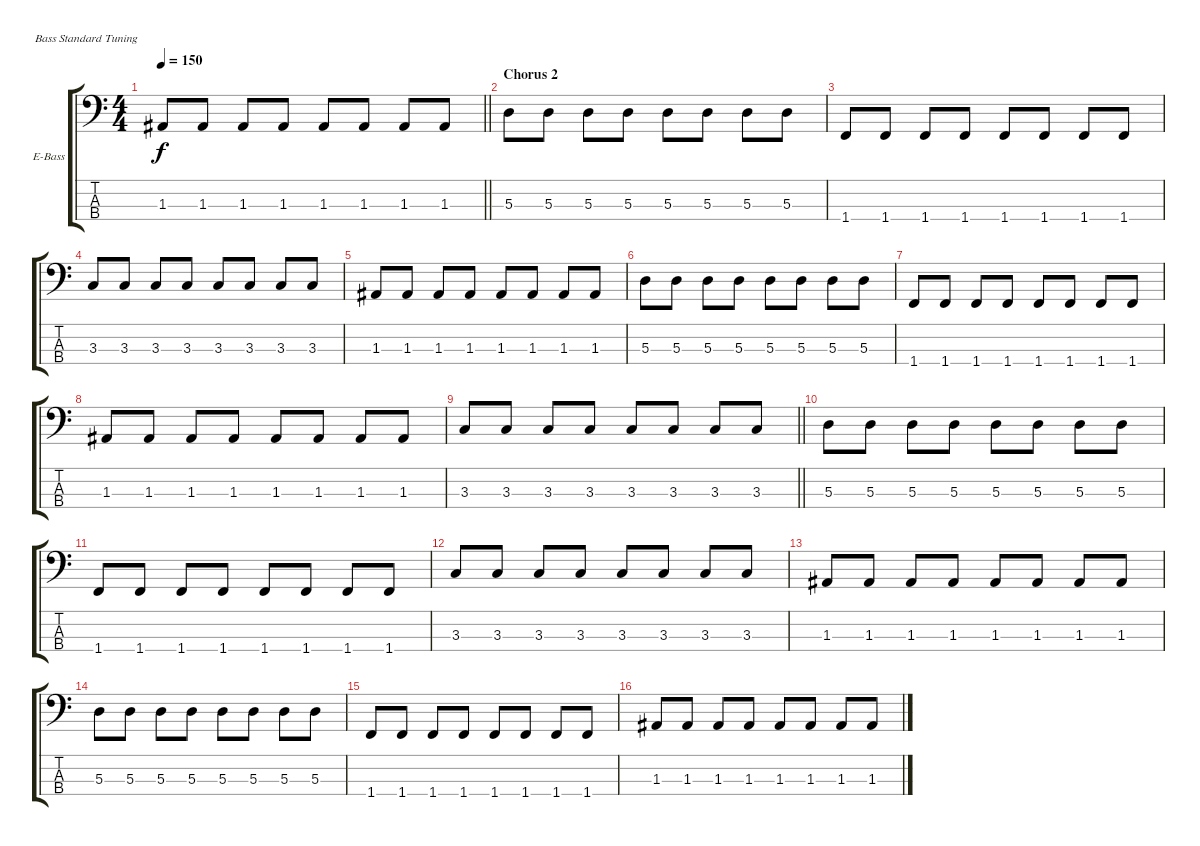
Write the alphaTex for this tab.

\bracketExtendMode groupsimilarinstruments
\firstSystemTrackNameOrientation horizontal
\otherSystemsTrackNameOrientation horizontal
\track ("bass" "E-Bass") {instrument electricbassfinger}
\staff {score tabs}
\tuning (G2 D2 A1 E1)
\ts (4 4)
\tempo 150
\clef f4
\barLineRight lightlight
\ks c
1.3.8{dy f} 1.3.8 1.3.8 1.3.8 1.3.8 1.3.8 1.3.8 1.3.8 |
\section ("" "Chorus 2")
5.3.8 5.3.8 5.3.8 5.3.8 5.3.8 5.3.8 5.3.8 5.3.8 |
1.4.8 1.4.8 1.4.8 1.4.8 1.4.8 1.4.8 1.4.8 1.4.8 |
3.3.8 3.3.8 3.3.8 3.3.8 3.3.8 3.3.8 3.3.8 3.3.8 |
1.3.8 1.3.8 1.3.8 1.3.8 1.3.8 1.3.8 1.3.8 1.3.8 |
5.3.8 5.3.8 5.3.8 5.3.8 5.3.8 5.3.8 5.3.8 5.3.8 |
1.4.8 1.4.8 1.4.8 1.4.8 1.4.8 1.4.8 1.4.8 1.4.8 |
1.3.8 1.3.8 1.3.8 1.3.8 1.3.8 1.3.8 1.3.8 1.3.8 |
\barLineRight lightlight
3.3.8 3.3.8 3.3.8 3.3.8 3.3.8 3.3.8 3.3.8 3.3.8 |
5.3.8 5.3.8 5.3.8 5.3.8 5.3.8 5.3.8 5.3.8 5.3.8 |
1.4.8 1.4.8 1.4.8 1.4.8 1.4.8 1.4.8 1.4.8 1.4.8 |
3.3.8 3.3.8 3.3.8 3.3.8 3.3.8 3.3.8 3.3.8 3.3.8 |
1.3.8 1.3.8 1.3.8 1.3.8 1.3.8 1.3.8 1.3.8 1.3.8 |
5.3.8 5.3.8 5.3.8 5.3.8 5.3.8 5.3.8 5.3.8 5.3.8 |
1.4.8 1.4.8 1.4.8 1.4.8 1.4.8 1.4.8 1.4.8 1.4.8 |
1.3.8 1.3.8 1.3.8 1.3.8 1.3.8 1.3.8 1.3.8 1.3.8
